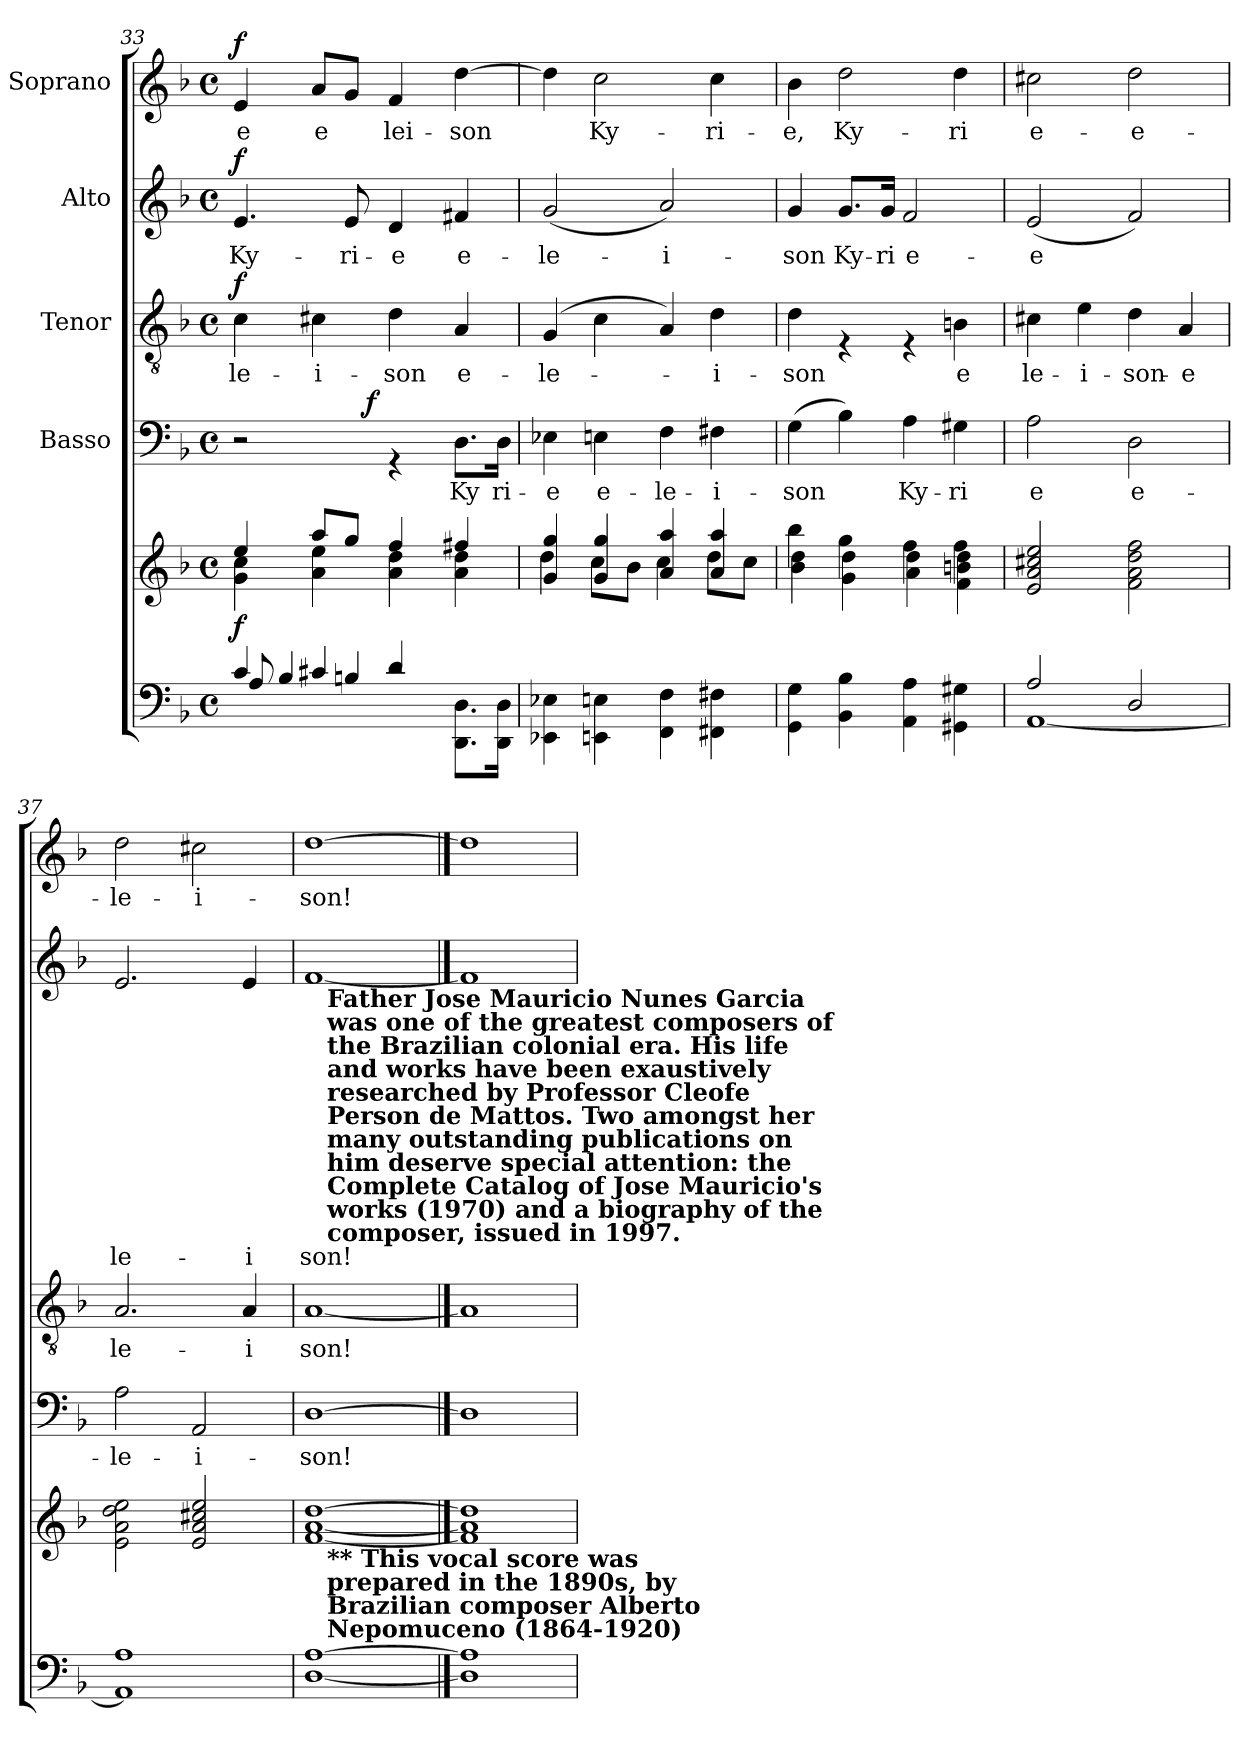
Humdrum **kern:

**kern	**dynam	**kern	**kern	**text	**dynam	**kern	**text	**dynam	**kern	**text	**dynam	**kern	**text	**dynam
*part6	*part6	*part5	*part4	*part4	*part4	*part3	*part3	*part3	*part2	*part2	*part2	*part1	*part1	*part1
*staff6	*staff6	*staff5	*staff4	*staff4	*staff4	*staff3	*staff3	*staff3	*staff2	*staff2	*staff2	*staff1	*staff1	*staff1
*	*	*	*I"Basso	*	*	*I"Tenor	*	*	*I"Alto	*	*	*I"Soprano	*	*
*clefF4	*	*clefG2	*clefF4	*	*	*clefGv2	*	*	*clefG2	*	*	*clefG2	*	*
*k[b-]	*	*k[b-]	*k[b-]	*	*	*k[b-]	*	*	*k[b-]	*	*	*k[b-]	*	*
*F:	*	*F:	*F:	*	*	*F:	*	*	*F:	*	*	*F:	*	*
*M4/4	*	*M4/4	*M4/4	*	*	*M4/4	*	*	*M4/4	*	*	*M4/4	*	*
*met(c)	*	*met(c)	*met(c)	*	*	*met(c)	*	*	*met(c)	*	*	*met(c)	*	*
=33	=33	=33	=33	=33	=33	=33	=33	=33	=33	=33	=33	=33	=33	=33
*^	*	*^	*	*	*	*	*	*	*	*	*	*	*	*
*	*^	*	*	*	*	*	*	*	*	*	*	*	*	*	*	*
!	!	!	!LO:DY:a	!	!	!	!	!	!	!LO:LY:b	!LO:DY:a	!	!LO:LY:b	!LO:DY:a	!	!LO:LY:b	!LO:DY:a
*	*	*	*	*	*	*^	*	*	*	*	*	*	*	*	*	*	*
4c/	8A/	2ryy	f	4ee/	4g\ 4cc\	2r	4..ryy	.	.	4c\	-le-	f	4.e/	-Ky-	f	4e/	e	f
.	4B-/	.	.	.	.	.	.	.	.	.	.	.	.	.	.	.	.	.
!	!	!	!	!	!	!	!	!	!	!	!LO:LY:b	!	!	!	!	!	!LO:LY:b	!
4c#X/	.	.	.	8aa/L	4a\ 4ee\	.	.	.	.	4c#X\	-i-	.	.	.	.	8a/L	e	.
!	!	!	!	!	!	!	!	!	!	!	!	!	!	!LO:LY:b	!	!	!	!
.	4Bn/	.	.	8gg/J	.	.	.	.	.	.	.	.	8e/	-ri-	.	8g/J	.	.
!	!	!	!	!	!	!	!	!	!LO:DY:a	!	!	!	!	!	!	!	!	!
.	.	.	.	.	.	.	2ryy	.	f	.	.	.	.	.	.	.	.	.
!	!	!	!	!	!	!	!	!	!	!	!LO:LY:b	!	!	!LO:LY:b	!	!	!LO:LY:b	!
2rc	.	4d/	.	4ff/	4a\ 4dd\	4rGG	.	.	.	4d\	-son	.	4d/	-e	.	4f/	lei-	.
.	4.ryy	.	.	.	.	.	.	.	.	.	.	.	.	.	.	.	.	.
!	!	!	!	!	!	!	!	!LO:LY:b	!	!	!LO:LY:b	!	!	!LO:LY:b	!	!	!LO:LY:b	!
.	.	8.DD\ 8.D\L	.	4ff#X/	4a\ 4dd\	8.D\L	.	Ky	.	4A/	e-	.	4f#X/	e-	.	[>4dd\	-son	.
!	!	!	!	!	!	!	!	!LO:LY:b	!	!	!	!	!	!	!	!	!	!
.	.	16DD\ 16D\Jk	.	.	.	16D\Jk	16ryy	ri-	.	.	.	.	.	.	.	.	.	.
=34	=34	=34	=34	=34	=34	=34	=34	=34	=34	=34	=34	=34	=34	=34	=34	=34	=34	=34
!	!	!	!	!	!	!	!	!LO:LY:b	!	!	!LO:LY:b	!	!	!LO:LY:b	!	!	!	!
*v	*v	*v	*	*	*	*v	*v	*	*	*	*	*	*	*	*	*	*	*
4EE-X\ 4E-X\	.	4g/ 4gg/	4dd\	4E-X\	-e	.	(<4G/	-le-	.	(<2g/	-le-	.	4dd\]	.	.
!	!	!	!	!	!LO:LY:b	!	!	!	!	!	!	!	!	!LO:LY:b	!
4EEn\ 4En\	.	4g/ 4gg/	8cc\L	4En\	e-	.	4c\	.	.	.	.	.	2cc\	Ky-	.
.	.	.	8b-\J	.	.	.	.	.	.	.	.	.	.	.	.
!	!	!	!	!	!LO:LY:b	!	!	!	!	!	!LO:LY:b	!	!	!	!
4FF\ 4F\	.	4a/ 4aa/	4cc\	4F\	-le-	.	4A/)	.	.	2a/)	-i-	.	.	.	.
!	!	!	!	!	!LO:LY:b	!	!	!LO:LY:b	!	!	!	!	!	!LO:LY:b	!
4FF#X\ 4F#X\	.	4a/ 4aa/	8dd\L	4F#X\	-i-	.	4d\	-i-	.	.	.	.	4cc\	-ri-	.
.	.	.	8cc\J	.	.	.	.	.	.	.	.	.	.	.	.
!!LO:LB:g=z
=35	=35	=35	=35	=35	=35	=35	=35	=35	=35	=35	=35	=35	=35	=35	=35
!	!	!	!	!	!LO:LY:b	!	!	!LO:LY:b	!	!	!LO:LY:b	!	!	!LO:LY:b	!
4GG\ 4G\	.	4bb-\	4b-\ 4dd\	(>4G\	-son	.	4d\	-son	.	4g/	-son	.	4b-\	-e,	.
!	!	!	!	!	!	!	!	!	!	!	!LO:LY:b	!	!	!LO:LY:b	!
4BB-\ 4B-\	.	4gg\	4g\ 4dd\	4B-\)	.	.	4rE	.	.	8.g/L	Ky-	.	2dd\	Ky-	.
!	!	!	!	!	!	!	!	!	!	!	!LO:LY:b	!	!	!	!
.	.	.	.	.	.	.	.	.	.	16g/Jk	-ri	.	.	.	.
!	!	!	!	!	!LO:LY:b	!	!	!	!	!	!LO:LY:b	!	!	!	!
4AA\ 4A\	.	4ff\	4a\ 4dd\	4A\	Ky-	.	4rE	.	.	2f/	e-	.	.	.	.
!	!	!	!	!	!LO:LY:b	!	!	!LO:LY:b	!	!	!	!	!	!LO:LY:b	!
4GG#X\ 4G#X\	.	4ff\	4f\ 4bn\ 4dd\	4G#X\	-ri	.	4Bn\	e	.	.	.	.	4dd\	-ri	.
=36	=36	=36	=36	=36	=36	=36	=36	=36	=36	=36	=36	=36	=36	=36	=36
*^	*	*	*	*	*	*	*	*	*	*	*	*	*	*	*
!	!	!	!	!	!	!LO:LY:b	!	!	!LO:LY:b	!	!	!LO:LY:b	!	!	!LO:LY:b	!
*	*	*	*v	*v	*	*	*	*	*	*	*	*	*	*	*	*
2A/	[>1AA	.	2e/ 2a/ 2cc#X/ 2ee/	2A\	e	.	4c#X\	le-	.	(<2e/	-e	.	2cc#X\	e-	.
!	!	!	!	!	!	!	!	!LO:LY:b	!	!	!	!	!	!	!
.	.	.	.	.	.	.	4e\	-i-	.	.	.	.	.	.	.
!	!	!	!	!	!LO:LY:b	!	!	!LO:LY:b	!	!	!	!	!	!LO:LY:b	!
2D/	.	.	2f\ 2a\ 2dd\ 2ff\	2D\	e-	.	4d\	-son-	.	2f/)	.	.	2dd\	-e-	.
!	!	!	!	!	!	!	!	!LO:LY:b	!	!	!	!	!	!	!
.	.	.	.	.	.	.	4A/	-e	.	.	.	.	.	.	.
=37	=37	=37	=37	=37	=37	=37	=37	=37	=37	=37	=37	=37	=37	=37	=37
!	!	!	!	!	!LO:LY:b	!	!	!LO:LY:b	!	!	!LO:LY:b	!	!	!LO:LY:b	!
1A	1AA]	.	2e\ 2a\ 2dd\ 2ee\	2A\	-le-	.	2.A/	le-	.	2.e/	le-	.	2dd\	-le-	.
!	!	!	!	!	!LO:LY:b	!	!	!	!	!	!	!	!	!LO:LY:b	!
.	.	.	2e/ 2a/ 2cc#X/ 2ee/	2AA/	-i-	.	.	.	.	.	.	.	2cc#X\	-i-	.
!	!	!	!	!	!	!	!	!LO:LY:b	!	!	!LO:LY:b	!	!	!	!
.	.	.	.	.	.	.	4A/	-i	.	4e/	-i	.	.	.	.
=38	=38	=38	=38	=38	=38	=38	=38	=38	=38	=38	=38	=38	=38	=38	=38
!	!	!	!	!	!LO:LY:b	!	!	!LO:LY:b	!	!	!LO:LY:b	!	!	!LO:LY:b	!
*	*	*	*^	*	*	*	*	*	*	*^	*	*	*	*	*
[>1A	[>1D	.	[<1f [<1a [<1dd	16ryy	[>1D	-son!	.	[<1A	son!	.	[<1f	16ryy	son!	.	[>1dd	-son!	.
!	!	!	!	!	!	!	!	!	!	!	!	!LO:TX:b:B:t=Father Jose Mauricio Nunes Garcia \nwas one of the greatest composers of \nthe Brazilian colonial era. His life \nand works have been exaustively \nresearched by Professor Cleofe \nPerson de Mattos. Two amongst her \nmany outstanding publications on \nhim deserve special attention&colon; the \nComplete Catalog of Jose Mauricio's \nworks (1970) and a biography of the \ncomposer, issued in 1997.	!	!	!	!	!
!	!	!	!	!LO:TX:b:B:t=** This vocal score was \nprepared in the 1890s, by \nBrazilian composer Alberto \nNepomuceno (1864-1920)	!	!	!	!	!	!	!	!	!	!	!	!	!
.	.	.	.	2...ryy	.	.	.	.	.	.	.	2...ryy	.	.	.	.	.
*	*	*	*v	*v	*	*	*	*	*	*	*v	*v	*	*	*	*	*
!!LO:PB:g=z
==39	==39	==39	==39	==39	==39	==39	==39	==39	==39	==39	==39	==39	==39	==39	==39
1A]	1D]	.	1f] 1a] 1dd]	1D]	.	.	1A]	.	.	1f]	.	.	1dd]	.	.
*v	*v	*	*	*	*	*	*	*	*	*	*	*	*	*	*
=	=	=	=	=	=	=	=	=	=	=	=	=	=	=
*-	*-	*-	*-	*-	*-	*-	*-	*-	*-	*-	*-	*-	*-	*-
